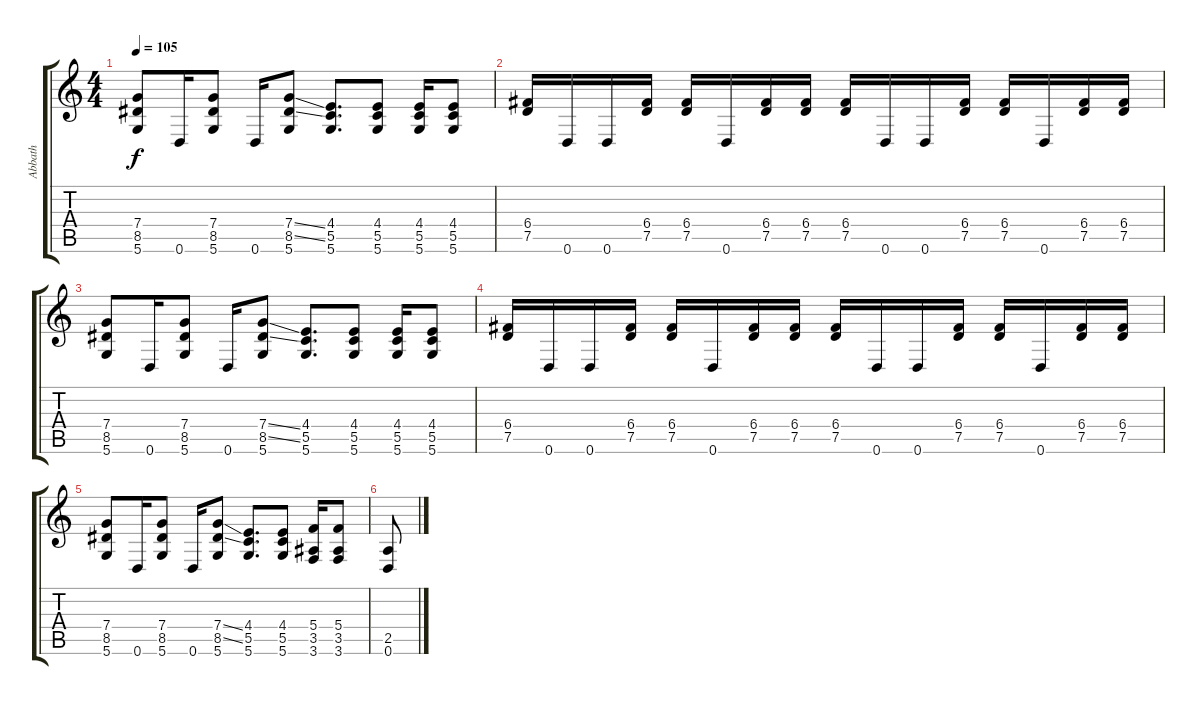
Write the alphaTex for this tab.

\track ("Abbath" "Abbath") {instrument distortionguitar}
\staff {score tabs}
\tuning (D4 A3 F3 C3 G2 D2) {hide}
\ts (4 4)
\tempo 105
\clef g2
\ks c
(7.4 8.5 5.6).8{dy f} 0.6.16 (7.4 8.5 5.6).8 0.6.16 (7.4{ss} 8.5{ss} 5.6).8 (4.4 5.5 5.6).8{d} (4.4 5.5 5.6).8 (4.4 5.5 5.6).16 (4.4 5.5 5.6).8 |
(6.4 7.5).16 0.6.16 0.6.16 (6.4 7.5).16 (6.4 7.5).16 0.6.16 (6.4 7.5).16 (6.4 7.5).16 (6.4 7.5).16 0.6.16 0.6.16 (6.4 7.5).16 (6.4 7.5).16 0.6.16 (6.4 7.5).16 (6.4 7.5).16 |
(7.4 8.5 5.6).8 0.6.16 (7.4 8.5 5.6).8 0.6.16 (7.4{ss} 8.5{ss} 5.6).8 (4.4 5.5 5.6).8{d} (4.4 5.5 5.6).8 (4.4 5.5 5.6).16 (4.4 5.5 5.6).8 |
(6.4 7.5).16 0.6.16 0.6.16 (6.4 7.5).16 (6.4 7.5).16 0.6.16 (6.4 7.5).16 (6.4 7.5).16 (6.4 7.5).16 0.6.16 0.6.16 (6.4 7.5).16 (6.4 7.5).16 0.6.16 (6.4 7.5).16 (6.4 7.5).16 |
(7.4 8.5 5.6).8 0.6.16 (7.4 8.5 5.6).8 0.6.16 (7.4{ss} 8.5{ss} 5.6).8 (4.4 5.5 5.6).8{d} (4.4 5.5 5.6).8 (5.4 3.5 3.6).16 (5.4 3.5 3.6).8 |
(2.5 0.6).8
